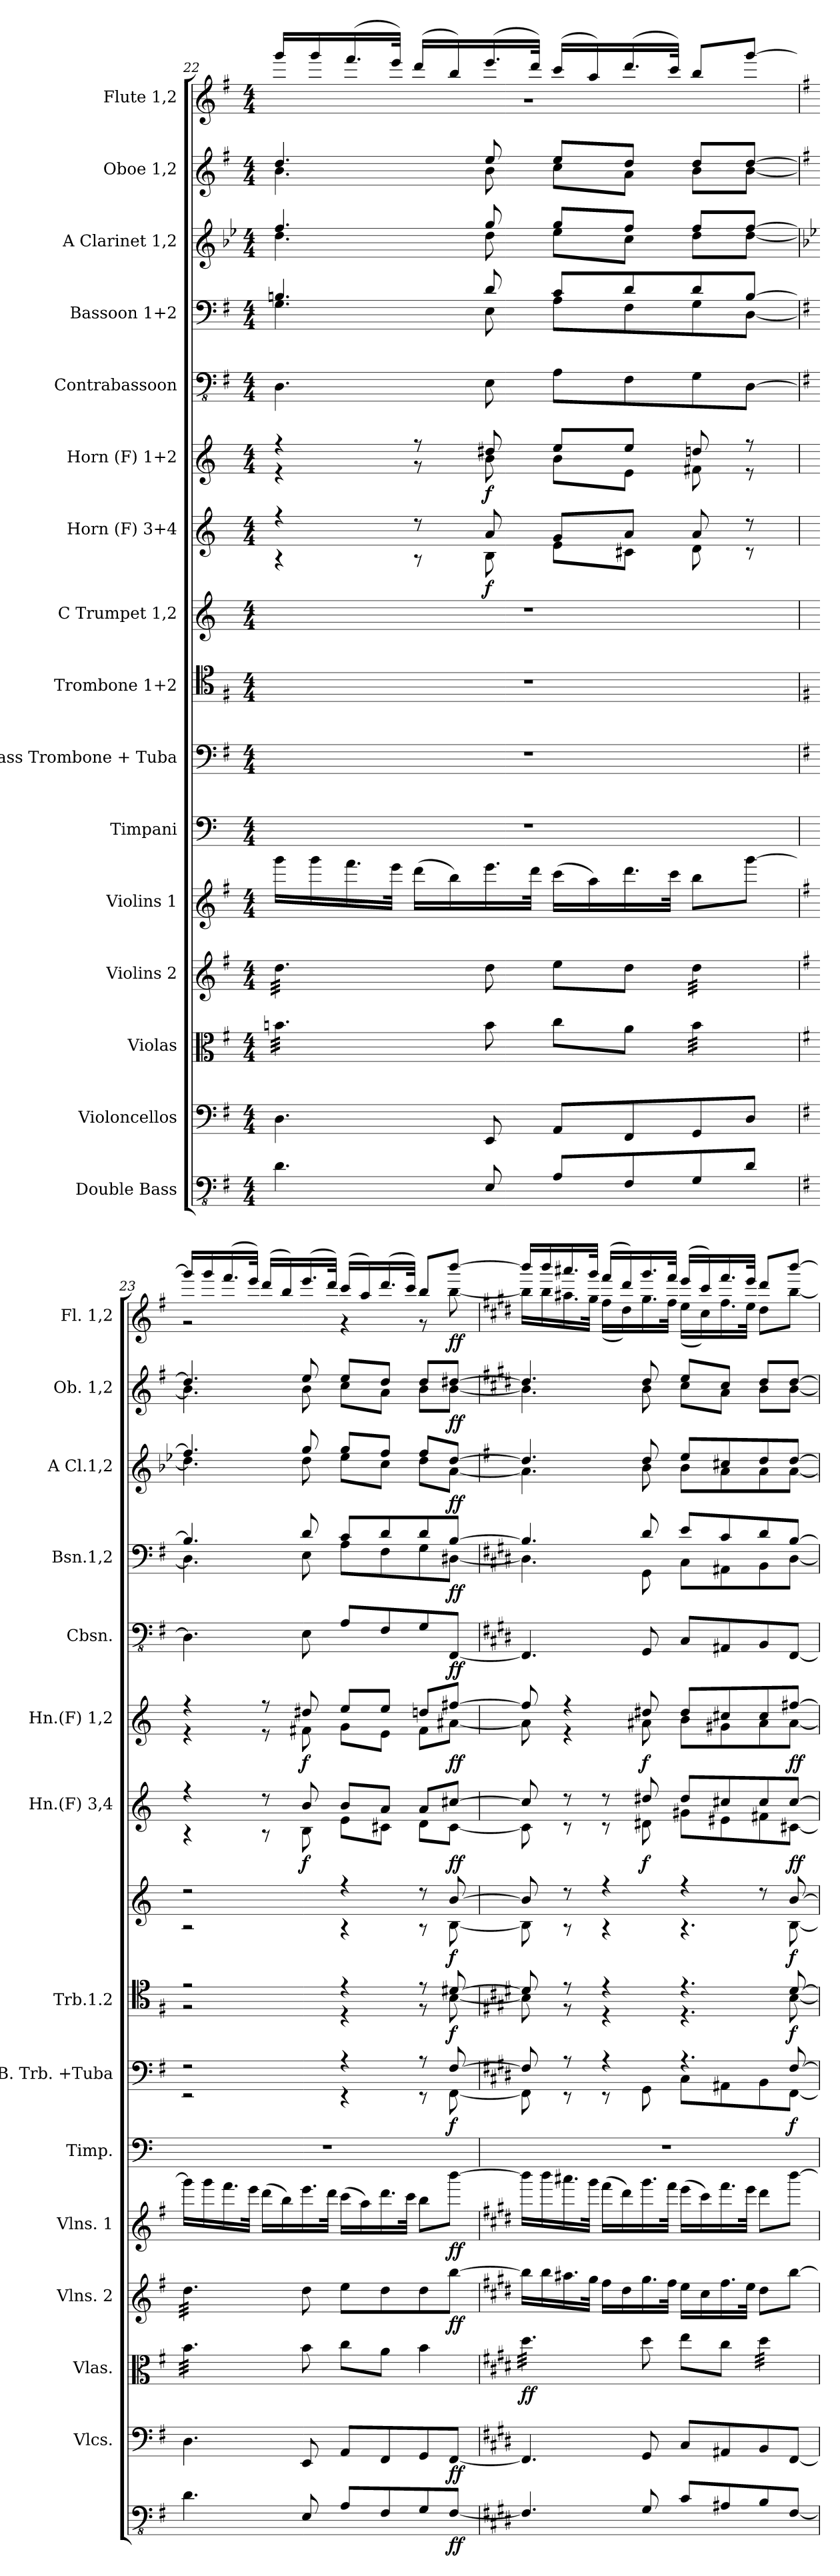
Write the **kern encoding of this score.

**kern	**dynam	**kern	**dynam	**kern	**dynam	**kern	**dynam	**kern	**dynam	**kern	**kern	**dynam	**kern	**dynam	**kern	**dynam	**kern	**dynam	**kern	**dynam	**kern	**dynam	**kern	**dynam	**kern	**dynam	**kern	**dynam	**kern	**dynam
*part16	*part16	*part15	*part15	*part14	*part14	*part13	*part13	*part12	*part12	*part11	*part10	*part10	*part9	*part9	*part8	*part8	*part7	*part7	*part6	*part6	*part5	*part5	*part4	*part4	*part3	*part3	*part2	*part2	*part1	*part1
*staff16	*staff16	*staff15	*staff15	*staff14	*staff14	*staff13	*staff13	*staff12	*staff12	*staff11	*staff10	*staff10	*staff9	*staff9	*staff8	*staff8	*staff7	*staff7	*staff6	*staff6	*staff5	*staff5	*staff4	*staff4	*staff3	*staff3	*staff2	*staff2	*staff1	*staff1
*I"Double Bass	*	*I"Violoncellos	*	*I"Violas	*	*I"Violins 2	*	*I"Violins 1	*	*I"Timpani	*I"Bass Trombone  + Tuba	*	*I"Trombone 1+2	*	*I"C Trumpet 1,2	*	*I"Horn (F) 3+4	*	*I"Horn (F) 1+2	*	*I"Contrabassoon	*	*I"Bassoon 1+2	*	*I"A Clarinet 1,2	*	*I"Oboe 1,2	*	*I"Flute 1,2	*
*	*	*I'Vlcs.	*	*I'Vlas.	*	*I'Vlns. 2	*	*I'Vlns. 1	*	*I'Timp.	*I'B. Trb. +Tuba	*	*I'Trb.1.2	*	*	*	*I'Hn.(F) 3,4	*	*I'Hn.(F) 1,2	*	*I'Cbsn.	*	*I'Bsn.1,2	*	*I'A Cl.1,2	*	*I'Ob. 1,2	*	*I'Fl. 1,2	*
*clefFv4	*	*clefF4	*	*clefC3	*	*clefG2	*	*clefG2	*	*clefF4	*clefF4	*	*clefC4	*	*clefG2	*	*clefG2	*	*clefG2	*	*clefFv4	*	*clefF4	*	*clefG2	*	*clefG2	*	*clefG2	*
*ITrd7c12	*	*	*	*	*	*	*	*	*	*	*	*	*	*	*	*	*ITrd4c7	*	*ITrd4c7	*	*	*	*	*	*ITrd2c3	*	*	*	*	*
*k[f#]	*	*k[f#]	*	*k[f#]	*	*k[f#]	*	*k[f#]	*	*k[]	*k[f#]	*	*k[f#]	*	*k[]	*	*k[b-]	*	*k[b-]	*	*k[f#]	*	*k[f#]	*	*k[f#]	*	*k[f#]	*	*k[f#]	*
*M4/4	*	*M4/4	*	*M4/4	*	*M4/4	*	*M4/4	*	*M4/4	*M4/4	*	*M4/4	*	*M4/4	*	*M4/4	*	*M4/4	*	*M4/4	*	*M4/4	*	*M4/4	*	*M4/4	*	*M4/4	*
=22	=22	=22	=22	=22	=22	=22	=22	=22	=22	=22	=22	=22	=22	=22	=22	=22	=22	=22	=22	=22	=22	=22	=22	=22	=22	=22	=22	=22	=22	=22
*	*	*	*	*	*	*	*	*	*	*	*	*	*	*	*	*	*^	*	*^	*	*	*	*^	*	*^	*	*^	*	*^	*
*	*	*	*	*tremolo	*	*	*	*	*	*	*	*	*	*	*	*	*	*	*	*	*	*	*	*	*	*	*	*	*	*	*	*	*	*	*	*
*	*	*	*	*	*	*tremolo	*	*	*	*	*	*	*	*	*	*	*	*	*	*	*	*	*	*	*	*	*	*	*	*	*	*	*	*	*	*
4.DD\	.	4.D\	.	32bn\LLL	.	32dd\LLL	.	16ggg\LL	.	1r	1r	.	1r	.	1r	.	4r	4r	.	4r	4r	.	4.DD\	.	4.Bn/	4.G\	.	4.dd/	4.b\	.	4.dd/	4.b\	.	16ggg/LL	1r	.
.	.	.	.	32bn\	.	32dd\	.	.	.	.	.	.	.	.	.	.	.	.	.	.	.	.	.	.	.	.	.	.	.	.	.	.	.	.	.	.
.	.	.	.	32bn\	.	32dd\	.	16ggg\	.	.	.	.	.	.	.	.	.	.	.	.	.	.	.	.	.	.	.	.	.	.	.	.	.	16ggg/	.	.
.	.	.	.	32bn\	.	32dd\	.	.	.	.	.	.	.	.	.	.	.	.	.	.	.	.	.	.	.	.	.	.	.	.	.	.	.	.	.	.
.	.	.	.	32bn\	.	32dd\	.	16.fff#\	.	.	.	.	.	.	.	.	.	.	.	.	.	.	.	.	.	.	.	.	.	.	.	.	.	(16.fff#/	.	.
.	.	.	.	32bn\	.	32dd\	.	.	.	.	.	.	.	.	.	.	.	.	.	.	.	.	.	.	.	.	.	.	.	.	.	.	.	.	.	.
.	.	.	.	32bn\	.	32dd\	.	.	.	.	.	.	.	.	.	.	.	.	.	.	.	.	.	.	.	.	.	.	.	.	.	.	.	.	.	.
.	.	.	.	32bn\	.	32dd\	.	32eee\JJk	.	.	.	.	.	.	.	.	.	.	.	.	.	.	.	.	.	.	.	.	.	.	.	.	.	32eee/JJk)	.	.
.	.	.	.	32bn\	.	32dd\	.	(16ddd\LL	.	.	.	.	.	.	.	.	8r	8r	.	8r	8r	.	.	.	.	.	.	.	.	.	.	.	.	(16ddd/LL	.	.
.	.	.	.	32bn\	.	32dd\	.	.	.	.	.	.	.	.	.	.	.	.	.	.	.	.	.	.	.	.	.	.	.	.	.	.	.	.	.	.
.	.	.	.	32bn\	.	32dd\	.	16bb\)	.	.	.	.	.	.	.	.	.	.	.	.	.	.	.	.	.	.	.	.	.	.	.	.	.	16bb/)	.	.
.	.	.	.	32bn\JJJ	.	32dd\JJJ	.	.	.	.	.	.	.	.	.	.	.	.	.	.	.	.	.	.	.	.	.	.	.	.	.	.	.	.	.	.
*	*	*	*	*	*	*Xtremolo	*	*	*	*	*	*	*	*	*	*	*	*	*	*	*	*	*	*	*	*	*	*	*	*	*	*	*	*	*	*
*	*	*	*	*Xtremolo	*	*	*	*	*	*	*	*	*	*	*	*	*	*	*	*	*	*	*	*	*	*	*	*	*	*	*	*	*	*	*	*
!	!	!	!	!	!	!	!	!	!	!	!	!	!	!	!	!	!	!	!LO:DY:b	!	!	!LO:DY:b	!	!	!	!	!	!	!	!	!	!	!	!	!	!
8EEE/	.	8EE/	.	8b\	.	8dd\	.	16.eee\	.	.	.	.	.	.	.	.	8d/	8E\	f	8g#X/	8e\	f	8EE\	.	8d/	8E\	.	8ee/	8b\	.	8ee/	8b\	.	(16.eee/	.	.
.	.	.	.	.	.	.	.	32ddd\JJk	.	.	.	.	.	.	.	.	.	.	.	.	.	.	.	.	.	.	.	.	.	.	.	.	.	32ddd/JJk)	.	.
8AAA/L	.	8AA/L	.	8cc\L	.	8ee\L	.	(16ccc\LL	.	.	.	.	.	.	.	.	8c/L	8A\L	.	8a/L	8e\L	.	8AA\L	.	8c/L	8A\L	.	8ee/L	8cc\L	.	8ee/L	8cc\L	.	(16ccc/LL	.	.
.	.	.	.	.	.	.	.	16aa\)	.	.	.	.	.	.	.	.	.	.	.	.	.	.	.	.	.	.	.	.	.	.	.	.	.	16aa/)	.	.
8FFF#/	.	8FF#/	.	8a\J	.	8dd\J	.	16.ddd\	.	.	.	.	.	.	.	.	8d/J	8F#X\J	.	8a/J	8A\J	.	8FF#\	.	8d/	8F#\	.	8dd/J	8a\J	.	8dd/J	8a\J	.	(16.ddd/	.	.
.	.	.	.	.	.	.	.	32ccc\JJk	.	.	.	.	.	.	.	.	.	.	.	.	.	.	.	.	.	.	.	.	.	.	.	.	.	32ccc/JJk)	.	.
*	*	*	*	*tremolo	*	*	*	*	*	*	*	*	*	*	*	*	*	*	*	*	*	*	*	*	*	*	*	*	*	*	*	*	*	*	*	*
*	*	*	*	*	*	*tremolo	*	*	*	*	*	*	*	*	*	*	*	*	*	*	*	*	*	*	*	*	*	*	*	*	*	*	*	*	*	*
8GGG/	.	8GG/	.	32b\LLL	.	32dd\LLL	.	8bb\L	.	.	.	.	.	.	.	.	8d/	8G\	.	8gn/	8Bn\	.	8GG\	.	8d/	8G\	.	8dd/L	8b\L	.	8dd/L	8b\L	.	8bb/L	.	.
.	.	.	.	32b\	.	32dd\	.	.	.	.	.	.	.	.	.	.	.	.	.	.	.	.	.	.	.	.	.	.	.	.	.	.	.	.	.	.
.	.	.	.	32b\	.	32dd\	.	.	.	.	.	.	.	.	.	.	.	.	.	.	.	.	.	.	.	.	.	.	.	.	.	.	.	.	.	.
.	.	.	.	32b\	.	32dd\	.	.	.	.	.	.	.	.	.	.	.	.	.	.	.	.	.	.	.	.	.	.	.	.	.	.	.	.	.	.
8DD/J	.	8D/J	.	32b\	.	32dd\	.	[8ggg\J	.	.	.	.	.	.	.	.	8r	8r	.	8r	8r	.	[8DD\J	.	[8B/J	[8D\J	.	[8dd/J	[8b\J	.	[8dd/J	[8b\J	.	[8ggg/J	.	.
.	.	.	.	32b\	.	32dd\	.	.	.	.	.	.	.	.	.	.	.	.	.	.	.	.	.	.	.	.	.	.	.	.	.	.	.	.	.	.
.	.	.	.	32b\	.	32dd\	.	.	.	.	.	.	.	.	.	.	.	.	.	.	.	.	.	.	.	.	.	.	.	.	.	.	.	.	.	.
.	.	.	.	32b\JJJ	.	32dd\JJJ	.	.	.	.	.	.	.	.	.	.	.	.	.	.	.	.	.	.	.	.	.	.	.	.	.	.	.	.	.	.
!!LO:PB:g=z	!!
=23	=23	=23	=23	=23	=23	=23	=23	=23	=23	=23	=23	=23	=23	=23	=23	=23	=23	=23	=23	=23	=23	=23	=23	=23	=23	=23	=23	=23	=23	=23	=23	=23	=23	=23	=23	=23
*	*	*	*	*	*	*	*	*	*	*	*	*	*	*	*k[]	*	*	*	*	*	*	*	*	*	*	*	*	*	*	*	*	*	*	*	*	*
*	*	*	*	*	*	*	*	*	*	*	*^	*	*^	*	*^	*	*	*	*	*	*	*	*	*	*	*	*	*	*	*	*	*	*	*	*	*
4.DD\	.	4.D\	.	32b\LLL	.	32dd\LLL	.	16ggg\LL]	.	1r	2r	2r	.	2r	2r	.	2r	2r	.	4r	4r	.	4r	4r	.	4.DD\]	.	4.B/]	4.D\]	.	4.dd/]	4.b\]	.	4.dd/]	4.b\]	.	16ggg/LL]	2r	.
.	.	.	.	32b\	.	32dd\	.	.	.	.	.	.	.	.	.	.	.	.	.	.	.	.	.	.	.	.	.	.	.	.	.	.	.	.	.	.	.	.	.
.	.	.	.	32b\	.	32dd\	.	16ggg\	.	.	.	.	.	.	.	.	.	.	.	.	.	.	.	.	.	.	.	.	.	.	.	.	.	.	.	.	16ggg/	.	.
.	.	.	.	32b\	.	32dd\	.	.	.	.	.	.	.	.	.	.	.	.	.	.	.	.	.	.	.	.	.	.	.	.	.	.	.	.	.	.	.	.	.
.	.	.	.	32b\	.	32dd\	.	16.fff#\	.	.	.	.	.	.	.	.	.	.	.	.	.	.	.	.	.	.	.	.	.	.	.	.	.	.	.	.	(16.fff#/	.	.
.	.	.	.	32b\	.	32dd\	.	.	.	.	.	.	.	.	.	.	.	.	.	.	.	.	.	.	.	.	.	.	.	.	.	.	.	.	.	.	.	.	.
.	.	.	.	32b\	.	32dd\	.	.	.	.	.	.	.	.	.	.	.	.	.	.	.	.	.	.	.	.	.	.	.	.	.	.	.	.	.	.	.	.	.
.	.	.	.	32b\	.	32dd\	.	32eee\JJk	.	.	.	.	.	.	.	.	.	.	.	.	.	.	.	.	.	.	.	.	.	.	.	.	.	.	.	.	32eee/JJk)	.	.
.	.	.	.	32b\	.	32dd\	.	(16ddd\LL	.	.	.	.	.	.	.	.	.	.	.	8r	8r	.	8r	8r	.	.	.	.	.	.	.	.	.	.	.	.	(16ddd/LL	.	.
.	.	.	.	32b\	.	32dd\	.	.	.	.	.	.	.	.	.	.	.	.	.	.	.	.	.	.	.	.	.	.	.	.	.	.	.	.	.	.	.	.	.
.	.	.	.	32b\	.	32dd\	.	16bb\)	.	.	.	.	.	.	.	.	.	.	.	.	.	.	.	.	.	.	.	.	.	.	.	.	.	.	.	.	16bb/)	.	.
.	.	.	.	32b\JJJ	.	32dd\JJJ	.	.	.	.	.	.	.	.	.	.	.	.	.	.	.	.	.	.	.	.	.	.	.	.	.	.	.	.	.	.	.	.	.
*	*	*	*	*	*	*Xtremolo	*	*	*	*	*	*	*	*	*	*	*	*	*	*	*	*	*	*	*	*	*	*	*	*	*	*	*	*	*	*	*	*	*
*	*	*	*	*Xtremolo	*	*	*	*	*	*	*	*	*	*	*	*	*	*	*	*	*	*	*	*	*	*	*	*	*	*	*	*	*	*	*	*	*	*	*
!	!	!	!	!	!	!	!	!	!	!	!	!	!	!	!	!	!	!	!	!	!	!LO:DY:b	!	!	!LO:DY:b	!	!	!	!	!	!	!	!	!	!	!	!	!	!
8EEE/	.	8EE/	.	8b\	.	8dd\	.	16.eee\	.	.	.	.	.	.	.	.	.	.	.	8e/	8E\	f	8g#X/	8Bn\	f	8EE\	.	8d/	8E\	.	8ee/	8b\	.	8ee/	8b\	.	(16.eee/	.	.
.	.	.	.	.	.	.	.	32ddd\JJk	.	.	.	.	.	.	.	.	.	.	.	.	.	.	.	.	.	.	.	.	.	.	.	.	.	.	.	.	32ddd/JJk)	.	.
8AAA/L	.	8AA/L	.	8cc\L	.	8ee\L	.	(16ccc\LL	.	.	4r	4r	.	4r	4r	.	4r	4r	.	8e/L	8A\L	.	8a/L	8c\L	.	8AA/L	.	8c/L	8A\L	.	8ee/L	8cc\L	.	8ee/L	8cc\L	.	(16ccc/LL	4r	.
.	.	.	.	.	.	.	.	16aa\)	.	.	.	.	.	.	.	.	.	.	.	.	.	.	.	.	.	.	.	.	.	.	.	.	.	.	.	.	16aa/)	.	.
8FFF#/	.	8FF#/	.	8a\J	.	8dd\	.	16.ddd\	.	.	.	.	.	.	.	.	.	.	.	8d/J	8F#X\J	.	8a/J	8A\J	.	8FF#/	.	8d/	8F#\	.	8dd/J	8a\J	.	8dd/J	8a\J	.	(16.ddd/	.	.
.	.	.	.	.	.	.	.	32ccc\JJk	.	.	.	.	.	.	.	.	.	.	.	.	.	.	.	.	.	.	.	.	.	.	.	.	.	.	.	.	32ccc/JJk)	.	.
8GGG/	.	8GG/	.	4b\	.	8dd\	.	8bb\L	.	.	8r	8r	.	8r	8r	.	8r	8r	.	8d/L	8G\L	.	8gn/L	8B\L	.	8GG/	.	8d/	8G\	.	8dd/L	8b\L	.	8dd/L	8b\L	.	8bb/L	8r	.
!	!LO:DY:b	!	!LO:DY:b	!	!	!	!LO:DY:b	!	!LO:DY:b	!	!	!	!LO:DY:b	!	!	!LO:DY:b	!	!	!LO:DY:b	!	!	!LO:DY:b	!	!	!LO:DY:b	!	!LO:DY:b	!	!	!LO:DY:b	!	!	!LO:DY:b	!	!	!LO:DY:b	!	!	!LO:DY:b
[8FFF#/J	ff	[8FF#/J	ff	.	.	[8bb\J	ff	[8bbb\J	ff	.	[8F#/	[8FF#\	f	[8d#X/	[8B\	f	[8b/	[8B\	f	[8f#X/J	[8F#\J	ff	[8bn/J	[8d#X\J	ff	[8FFF#/J	ff	[8B/J	[8D#X\J	ff	[8b/J	[8f#\J	ff	[8dd#X/J	[8b\J	ff	[8bbb/J	[8bb\	ff
=24	=24	=24	=24	=24	=24	=24	=24	=24	=24	=24	=24	=24	=24	=24	=24	=24	=24	=24	=24	=24	=24	=24	=24	=24	=24	=24	=24	=24	=24	=24	=24	=24	=24	=24	=24	=24	=24	=24	=24
*k[f#c#g#d#]	*	*k[f#c#g#d#]	*	*k[f#c#g#d#]	*	*k[f#c#g#d#]	*	*k[f#c#g#d#]	*	*k[]	*k[f#c#g#d#]	*	*	*k[f#c#g#d#]	*	*	*k[]	*	*	*k[b-]	*	*	*k[b-]	*	*	*k[f#c#g#d#]	*	*k[f#c#g#d#]	*	*	*k[f#c#g#d#]	*	*	*k[f#c#g#d#]	*	*	*k[f#c#g#d#]	*	*
!	!	!	!	!	!LO:DY:b	!	!	!	!	!	!	!	!	!	!	!	!	!	!	!	!	!	!	!	!	!	!	!	!	!	!	!	!	!	!	!	!	!	!
*	*	*	*	*tremolo	*	*	*	*	*	*	*	*	*	*	*	*	*	*	*	*	*	*	*	*	*	*	*	*	*	*	*	*	*	*	*	*	*	*	*
4.FFF#/]	.	4.FF#/]	.	32dd#\LLL	ff	16bb\LL]	.	16bbb\LL]	.	1r	8F#/]	8FF#\]	.	8d#/]	8B\]	.	8b/]	8B\]	.	8f#/]	8F#\]	.	8b/]	8d#\]	.	4.FFF#/]	.	4.B/]	4.D#\]	.	4.b/]	4.f#\]	.	4.dd#/]	4.b\]	.	16bbb/LL]	16bb\LL]	.
.	.	.	.	32dd#\	.	.	.	.	.	.	.	.	.	.	.	.	.	.	.	.	.	.	.	.	.	.	.	.	.	.	.	.	.	.	.	.	.	.	.
.	.	.	.	32dd#\	.	16bb\	.	16bbb\	.	.	.	.	.	.	.	.	.	.	.	.	.	.	.	.	.	.	.	.	.	.	.	.	.	.	.	.	16bbb/	16bb\	.
.	.	.	.	32dd#\	.	.	.	.	.	.	.	.	.	.	.	.	.	.	.	.	.	.	.	.	.	.	.	.	.	.	.	.	.	.	.	.	.	.	.
.	.	.	.	32dd#\	.	16.aa#X\	.	16.aaa#X\	.	.	8r	8r	.	8r	8r	.	8r	8r	.	8r	8r	.	4r	4r	.	.	.	.	.	.	.	.	.	.	.	.	16.aaa#X/	16.aa#X\	.
.	.	.	.	32dd#\	.	.	.	.	.	.	.	.	.	.	.	.	.	.	.	.	.	.	.	.	.	.	.	.	.	.	.	.	.	.	.	.	.	.	.
.	.	.	.	32dd#\	.	.	.	.	.	.	.	.	.	.	.	.	.	.	.	.	.	.	.	.	.	.	.	.	.	.	.	.	.	.	.	.	.	.	.
.	.	.	.	32dd#\	.	32gg#\JJk	.	32ggg#\JJk	.	.	.	.	.	.	.	.	.	.	.	.	.	.	.	.	.	.	.	.	.	.	.	.	.	.	.	.	32ggg#/JJk	32gg#\JJk	.
.	.	.	.	32dd#\	.	16ff#\LL	.	(16fff#\LL	.	.	4r	8r	.	4r	4r	.	4r	4r	.	8r	8r	.	.	.	.	.	.	.	.	.	.	.	.	.	.	.	(16fff#/LL	(16ff#\LL	.
.	.	.	.	32dd#\	.	.	.	.	.	.	.	.	.	.	.	.	.	.	.	.	.	.	.	.	.	.	.	.	.	.	.	.	.	.	.	.	.	.	.
.	.	.	.	32dd#\	.	16dd#\	.	16ddd#\)	.	.	.	.	.	.	.	.	.	.	.	.	.	.	.	.	.	.	.	.	.	.	.	.	.	.	.	.	16ddd#/)	16dd#\)	.
.	.	.	.	32dd#\JJJ	.	.	.	.	.	.	.	.	.	.	.	.	.	.	.	.	.	.	.	.	.	.	.	.	.	.	.	.	.	.	.	.	.	.	.
*	*	*	*	*Xtremolo	*	*	*	*	*	*	*	*	*	*	*	*	*	*	*	*	*	*	*	*	*	*	*	*	*	*	*	*	*	*	*	*	*	*	*
!	!	!	!	!	!	!	!	!	!	!	!	!	!	!	!	!	!	!	!	!	!	!LO:DY:b	!	!	!LO:DY:b	!	!	!	!	!	!	!	!	!	!	!	!	!	!
8GGG#/	.	8GG#/	.	8dd#\	.	16.gg#\	.	16.ggg#\	.	.	.	8GG#\	.	.	.	.	.	.	.	8g#X/	8G#X\	f	8g#X/	8d#X\	f	8GGG#/	.	8d#/	8GG#\	.	8b/	8g#\	.	8dd#/	8b\	.	16.ggg#/	16.gg#\	.
.	.	.	.	.	.	32ff#\JJk	.	32fff#\JJk	.	.	.	.	.	.	.	.	.	.	.	.	.	.	.	.	.	.	.	.	.	.	.	.	.	.	.	.	32fff#/JJk	32ff#\JJk	.
8CC#/L	.	8C#/L	.	8ee\L	.	16ee\LL	.	(16eee\LL	.	.	4.r	8C#\L	.	4.r	4.r	.	4r	4.r	.	8g#/L	8c#X\L	.	8g#/L	8e\L	.	8CC#/L	.	8e/L	8C#\L	.	8cc#/L	8g#\L	.	8ee/L	8cc#\L	.	(16eee/LL	(16ee\LL	.
.	.	.	.	.	.	16cc#\	.	16ccc#\)	.	.	.	.	.	.	.	.	.	.	.	.	.	.	.	.	.	.	.	.	.	.	.	.	.	.	.	.	16ccc#/)	16cc#\)	.
8AAA#X/	.	8AA#X/	.	8cc#\J	.	16.ff#\	.	16.fff#\	.	.	.	8AA#X\	.	.	.	.	.	.	.	8f#X/	8A#X\	.	8f#X/	8c#X\	.	8AAA#X/	.	8c#/	8AA#X\	.	8a#X/	8f#\	.	8cc#/J	8a\J	.	16.fff#/	16.ff#\	.
.	.	.	.	.	.	32ee\JJk	.	32eee\JJk	.	.	.	.	.	.	.	.	.	.	.	.	.	.	.	.	.	.	.	.	.	.	.	.	.	.	.	.	32eee/JJk	32ee\JJk	.
*	*	*	*	*tremolo	*	*	*	*	*	*	*	*	*	*	*	*	*	*	*	*	*	*	*	*	*	*	*	*	*	*	*	*	*	*	*	*	*	*	*
8BBB/	.	8BB/	.	32dd#\LLL	.	8dd#\L	.	8ddd#\L	.	.	.	8BB\	.	.	.	.	8r	.	.	8f#/	8Bn\	.	8f#/	8d#\	.	8BBB/	.	8d#/	8BB\	.	8b/	8f#\	.	8dd#/L	8b\L	.	8ddd#/L	8dd#\L	.
.	.	.	.	32dd#\	.	.	.	.	.	.	.	.	.	.	.	.	.	.	.	.	.	.	.	.	.	.	.	.	.	.	.	.	.	.	.	.	.	.	.
.	.	.	.	32dd#\	.	.	.	.	.	.	.	.	.	.	.	.	.	.	.	.	.	.	.	.	.	.	.	.	.	.	.	.	.	.	.	.	.	.	.
.	.	.	.	32dd#\	.	.	.	.	.	.	.	.	.	.	.	.	.	.	.	.	.	.	.	.	.	.	.	.	.	.	.	.	.	.	.	.	.	.	.
!	!	!	!	!	!	!	!	!	!	!	!	!	!LO:DY:b	!	!	!LO:DY:b	!	!	!LO:DY:b	!	!	!LO:DY:b	!	!	!LO:DY:b	!	!	!	!	!	!	!	!	!	!	!	!	!	!
[8FFF#/J	.	[8FF#/J	.	32dd#\	.	[8bb\J	.	[8bbb\J	.	.	[8F#/	[8FF#\J	f	[8d#/	[8B\	f	[8b/	[8B\	f	[8f#/J	[8F#X\J	ff	[8bn/J	[8d#\J	ff	[8FFF#/J	.	[8B/J	[8D#\J	.	[8b/J	[8f#\J	.	[8dd#/J	[8b\J	.	[8bbb/J	[8bb\J	.
.	.	.	.	32dd#\	.	.	.	.	.	.	.	.	.	.	.	.	.	.	.	.	.	.	.	.	.	.	.	.	.	.	.	.	.	.	.	.	.	.	.
.	.	.	.	32dd#\	.	.	.	.	.	.	.	.	.	.	.	.	.	.	.	.	.	.	.	.	.	.	.	.	.	.	.	.	.	.	.	.	.	.	.
.	.	.	.	32dd#\JJJ	.	.	.	.	.	.	.	.	.	.	.	.	.	.	.	.	.	.	.	.	.	.	.	.	.	.	.	.	.	.	.	.	.	.	.
*	*	*	*	*Xtremolo	*	*	*	*	*	*	*	*	*	*	*	*	*	*	*	*	*	*	*	*	*	*	*	*	*	*	*	*	*	*	*	*	*	*	*
*	*	*	*	*	*	*	*	*	*	*	*v	*v	*	*	*	*	*v	*v	*	*v	*v	*	*v	*v	*	*	*	*v	*v	*	*v	*v	*	*v	*v	*	*v	*v	*
*	*	*	*	*	*	*	*	*	*	*	*	*	*v	*v	*	*	*	*	*	*	*	*	*	*	*	*	*	*	*	*	*
=	=	=	=	=	=	=	=	=	=	=	=	=	=	=	=	=	=	=	=	=	=	=	=	=	=	=	=	=	=	=
*-	*-	*-	*-	*-	*-	*-	*-	*-	*-	*-	*-	*-	*-	*-	*-	*-	*-	*-	*-	*-	*-	*-	*-	*-	*-	*-	*-	*-	*-	*-
